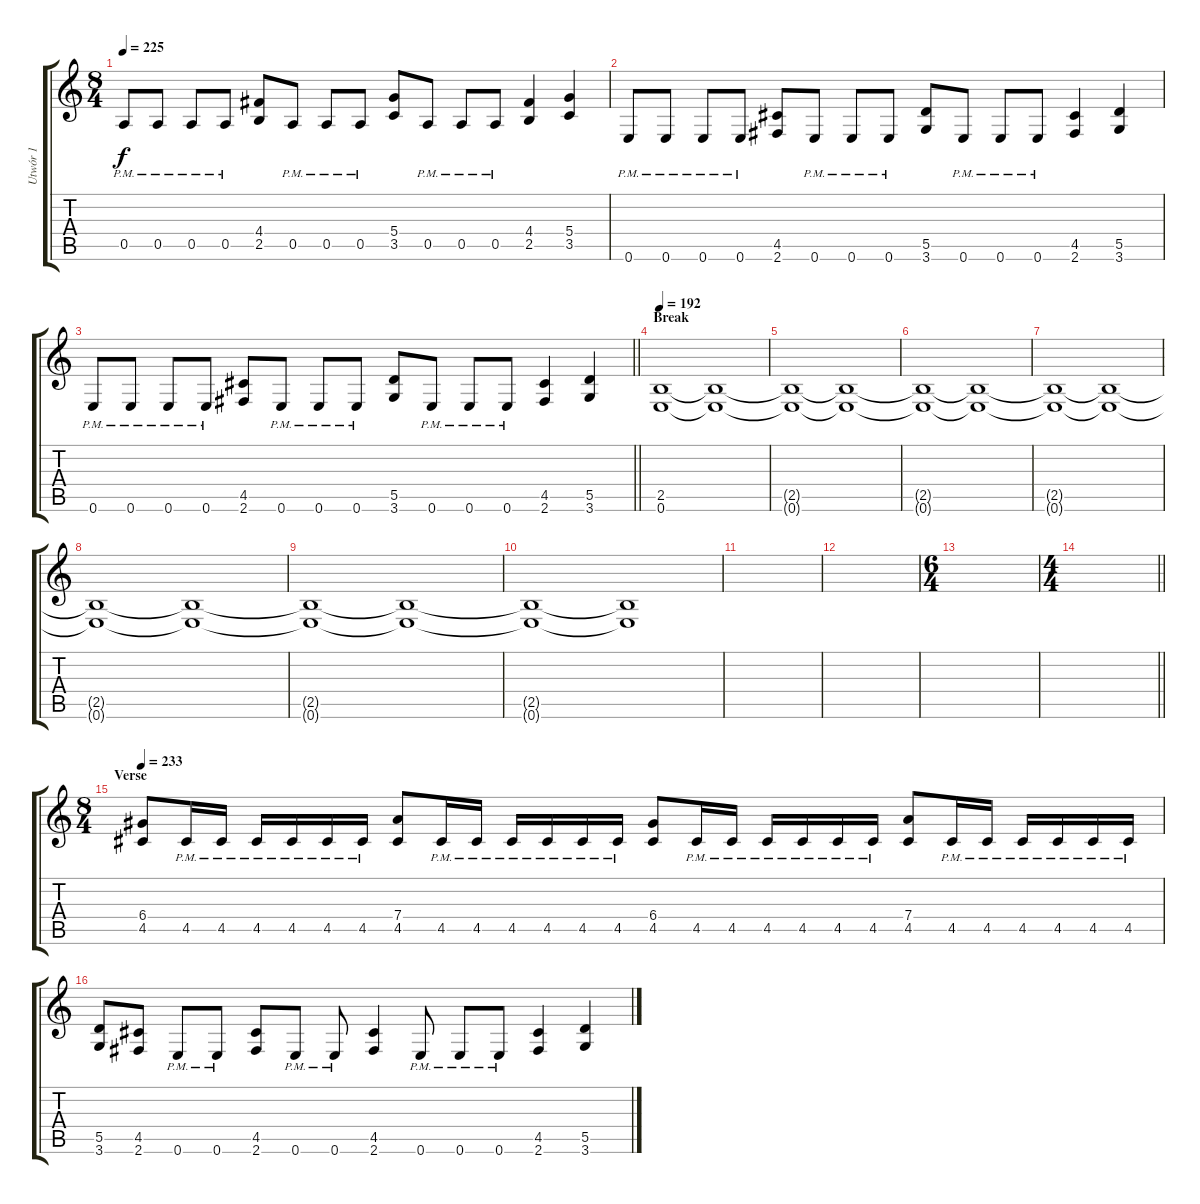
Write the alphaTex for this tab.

\track ("Utwór 1" "Utwór 1") {instrument distortionguitar}
\staff {score tabs}
\tuning (E4 B3 G3 D3 A2 E2) {hide}
\ts (8 4)
\tempo 225
\clef g2
\ks c
0.5{pm}.8{dy f} 0.5{pm}.8 0.5{pm}.8 0.5{pm}.8 (4.4 2.5).8 0.5{pm}.8 0.5{pm}.8 0.5{pm}.8 (5.4 3.5).8 0.5{pm}.8 0.5{pm}.8 0.5{pm}.8 (4.4 2.5).4 (5.4 3.5).4 |
0.6{pm}.8 0.6{pm}.8 0.6{pm}.8 0.6{pm}.8 (4.5 2.6).8 0.6{pm}.8 0.6{pm}.8 0.6{pm}.8 (5.5 3.6).8 0.6{pm}.8 0.6{pm}.8 0.6{pm}.8 (4.5 2.6).4 (5.5 3.6).4 |
\barLineRight lightlight
0.6{pm}.8 0.6{pm}.8 0.6{pm}.8 0.6{pm}.8 (4.5 2.6).8 0.6{pm}.8 0.6{pm}.8 0.6{pm}.8 (5.5 3.6).8 0.6{pm}.8 0.6{pm}.8 0.6{pm}.8 (4.5 2.6).4 (5.5 3.6).4 |
\section ("" "Break")
\tempo 192
(2.5 0.6).1 (2.5{t} 0.6{t}).1 |
(2.5{t} 0.6{t}).1 (2.5{t} 0.6{t}).1 |
(2.5{t} 0.6{t}).1 (2.5{t} 0.6{t}).1 |
(2.5{t} 0.6{t}).1 (2.5{t} 0.6{t}).1 |
(2.5{t} 0.6{t}).1 (2.5{t} 0.6{t}).1 |
(2.5{t} 0.6{t}).1 (2.5{t} 0.6{t}).1 |
(2.5{t} 0.6{t}).1 (2.5{t} 0.6{t}).1 |
|
|
\ts (6 4)
|
\ts (4 4)
\barLineRight lightlight
|
\ts (8 4)
\section ("" "Verse")
\tempo 233
(6.4 4.5).8 4.5{pm}.16 4.5{pm}.16 4.5{pm}.16 4.5{pm}.16 4.5{pm}.16 4.5{pm}.16 (7.4 4.5).8 4.5{pm}.16 4.5{pm}.16 4.5{pm}.16 4.5{pm}.16 4.5{pm}.16 4.5{pm}.16 (6.4 4.5).8 4.5{pm}.16 4.5{pm}.16 4.5{pm}.16 4.5{pm}.16 4.5{pm}.16 4.5{pm}.16 (7.4 4.5).8 4.5{pm}.16 4.5{pm}.16 4.5{pm}.16 4.5{pm}.16 4.5{pm}.16 4.5{pm}.16 |
(5.5 3.6).8 (4.5 2.6).8 0.6{pm}.8 0.6{pm}.8 (4.5 2.6).8 0.6{pm}.8 0.6{pm}.8 (4.5 2.6).4 0.6{pm}.8 0.6{pm}.8 0.6{pm}.8 (4.5 2.6).4 (5.5 3.6).4
